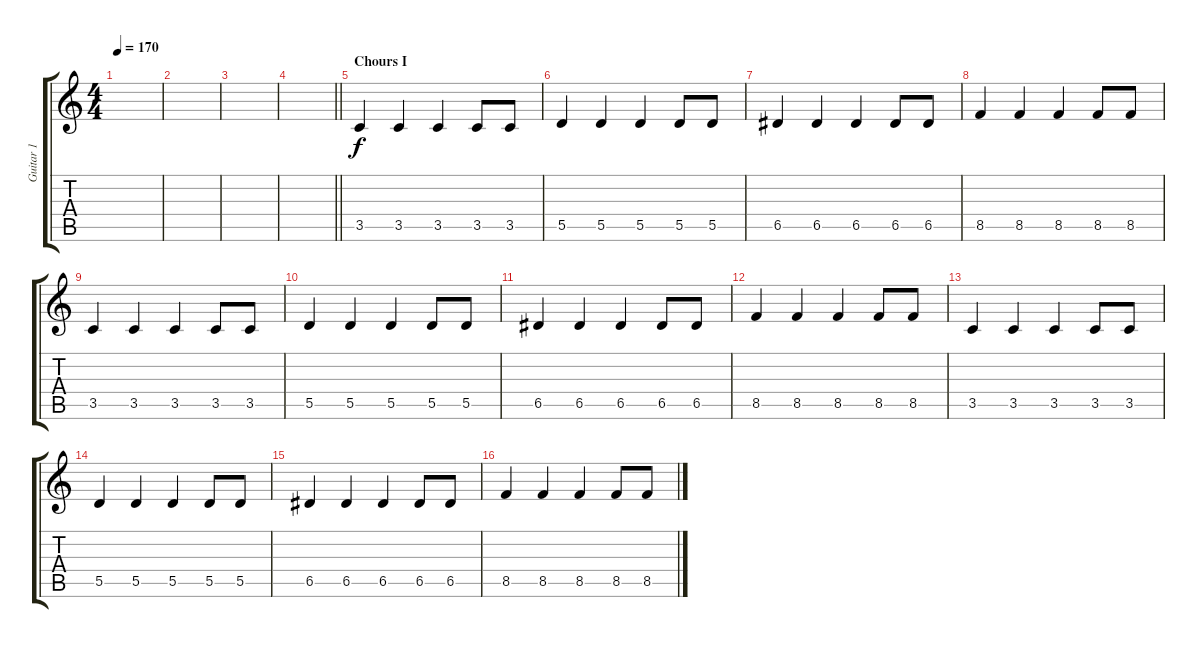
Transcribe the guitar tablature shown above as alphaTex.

\track ("Guitar 1" "Guitar 1") {instrument distortionguitar}
\staff {score tabs}
\tuning (E4 B3 G3 D3 A2 E2) {hide}
\ts (4 4)
\tempo 170
\clef g2
\ks c
|
|
|
\barLineRight lightlight
|
\section ("" "Chours I")
3.5.4 3.5.4 3.5.4 3.5.8 3.5.8 |
5.5.4 5.5.4 5.5.4 5.5.8 5.5.8 |
6.5.4 6.5.4 6.5.4 6.5.8 6.5.8 |
8.5.4 8.5.4 8.5.4 8.5.8 8.5.8 |
3.5.4 3.5.4 3.5.4 3.5.8 3.5.8 |
5.5.4 5.5.4 5.5.4 5.5.8 5.5.8 |
6.5.4 6.5.4 6.5.4 6.5.8 6.5.8 |
8.5.4 8.5.4 8.5.4 8.5.8 8.5.8 |
3.5.4 3.5.4 3.5.4 3.5.8 3.5.8 |
5.5.4 5.5.4 5.5.4 5.5.8 5.5.8 |
6.5.4 6.5.4 6.5.4 6.5.8 6.5.8 |
8.5.4 8.5.4 8.5.4 8.5.8 8.5.8
